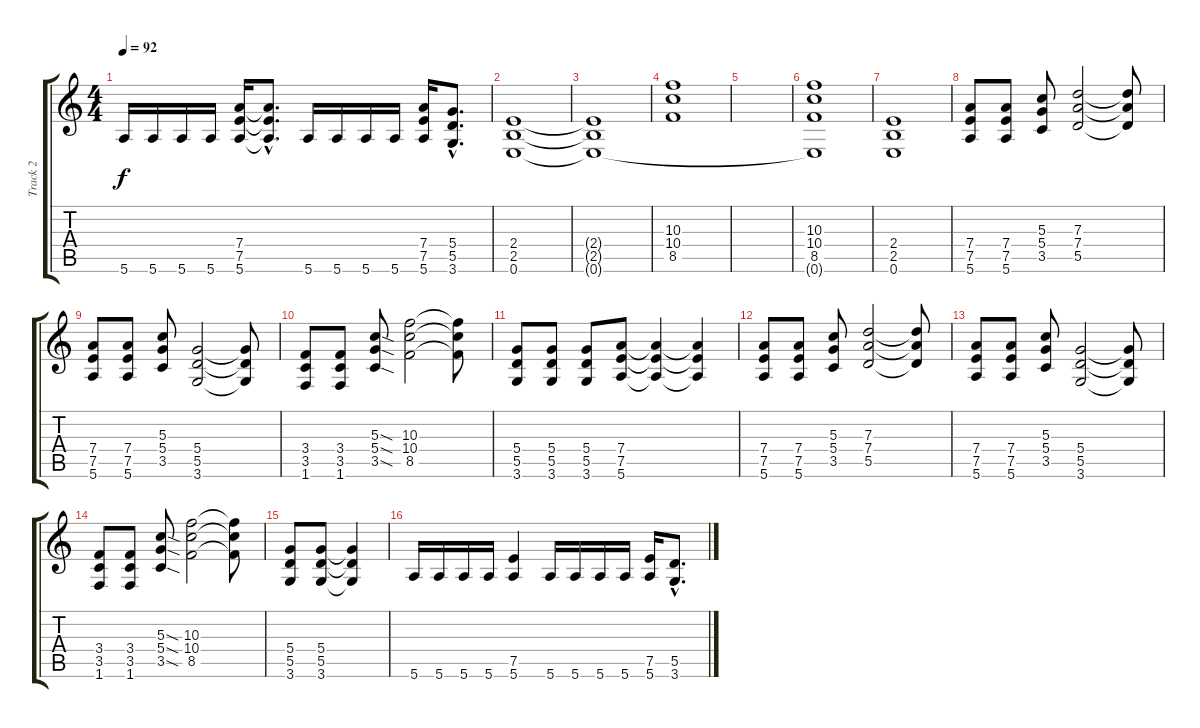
\track ("Track 2" "Track 2") {instrument acousticguitarsteel}
\staff {score tabs}
\tuning (E4 B3 G3 D3 A2 E2) {hide}
\ts (4 4)
\tempo 92
\clef g2
\ks c
5.6.16{dy f} 5.6.16 5.6.16 5.6.16 (7.4 7.5 5.6).16 (7.4{hac t} 7.5{hac t} 5.6{hac t}).8{d} 5.6.16 5.6.16 5.6.16 5.6.16 (7.4 7.5 5.6).16 (5.4{hac} 5.5{hac} 3.6{hac}).8{d} |
(2.4 2.5 0.6).1 |
(2.4{t} 2.5{t} 0.6{t}).1 |
(10.3 10.4 8.5).1 |
|
(10.3 10.4 8.5 0.6{t}).1 |
(2.4 2.5 0.6).1 |
(7.4 7.5 5.6).8 (7.4 7.5 5.6).8 (5.3 5.4 3.5).8 (7.3 7.4 5.5).2 (7.3{t} 7.4{t} 5.5{t}).8 |
(7.4 7.5 5.6).8 (7.4 7.5 5.6).8 (5.3 5.4 3.5).8 (5.4 5.5 3.6).2 (5.4{t} 5.5{t} 3.6{t}).8 |
(3.4 3.5 1.6).8 (3.4 3.5 1.6).8 (5.3{sod} 5.4{sod} 3.5{sod}).8 (10.3 10.4 8.5).2 (10.3{t} 10.4{t} 8.5{t}).8 |
(5.4 5.5 3.6).8 (5.4 5.5 3.6).8 (5.4 5.5 3.6).8 (7.4 7.5 5.6).8 (7.4{t} 7.5{t} 5.6{t}).4 (7.4{t} 7.5{t} 5.6{t}).4 |
(7.4 7.5 5.6).8 (7.4 7.5 5.6).8 (5.3 5.4 3.5).8 (7.3 7.4 5.5).2 (7.3{t} 7.4{t} 5.5{t}).8 |
(7.4 7.5 5.6).8 (7.4 7.5 5.6).8 (5.3 5.4 3.5).8 (5.4 5.5 3.6).2 (5.4{t} 5.5{t} 3.6{t}).8 |
(3.4 3.5 1.6).8 (3.4 3.5 1.6).8 (5.3{sod} 5.4{sod} 3.5{sod}).8 (10.3 10.4 8.5).2 (10.3{t} 10.4{t} 8.5{t}).8 |
(5.4 5.5 3.6).8 (5.4 5.5 3.6).8 (5.4{t} 5.5{t} 3.6{t}).4 |
5.6.16 5.6.16 5.6.16 5.6.16 (7.5 5.6).4 5.6.16 5.6.16 5.6.16 5.6.16 (7.5 5.6).16 (5.5{hac} 3.6{hac}).8{d}
